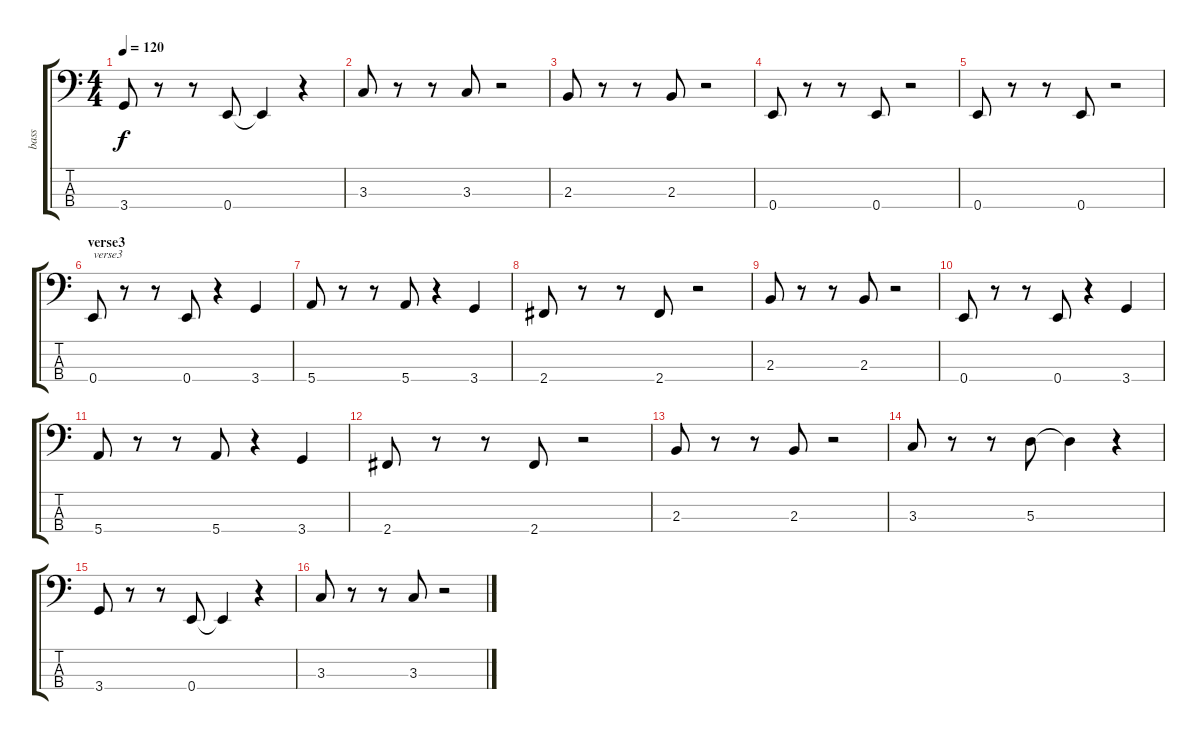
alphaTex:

\track ("bass" "bass") {instrument electricbassfinger}
\staff {score tabs}
\tuning (G2 D2 A1 E1) {hide}
\ts (4 4)
\tempo 120
\clef f4
\ks c
3.4.8{dy f} r.8 r.8 0.4.8 0.4{t}.4 r.4 |
3.3.8 r.8 r.8 3.3.8 r.2 |
2.3.8 r.8 r.8 2.3.8 r.2 |
0.4.8 r.8 r.8 0.4.8 r.2 |
0.4.8 r.8 r.8 0.4.8 r.2 |
\section ("" "verse3")
0.4.8{txt "verse3"} r.8 r.8 0.4.8 r.4 3.4.4 |
5.4.8 r.8 r.8 5.4.8 r.4 3.4.4 |
2.4.8 r.8 r.8 2.4.8 r.2 |
2.3.8 r.8 r.8 2.3.8 r.2 |
0.4.8 r.8 r.8 0.4.8 r.4 3.4.4 |
5.4.8 r.8 r.8 5.4.8 r.4 3.4.4 |
2.4.8 r.8 r.8 2.4.8 r.2 |
2.3.8 r.8 r.8 2.3.8 r.2 |
3.3.8 r.8 r.8 5.3.8 5.3{t}.4 r.4 |
3.4.8 r.8 r.8 0.4.8 0.4{t}.4 r.4 |
3.3.8 r.8 r.8 3.3.8 r.2
